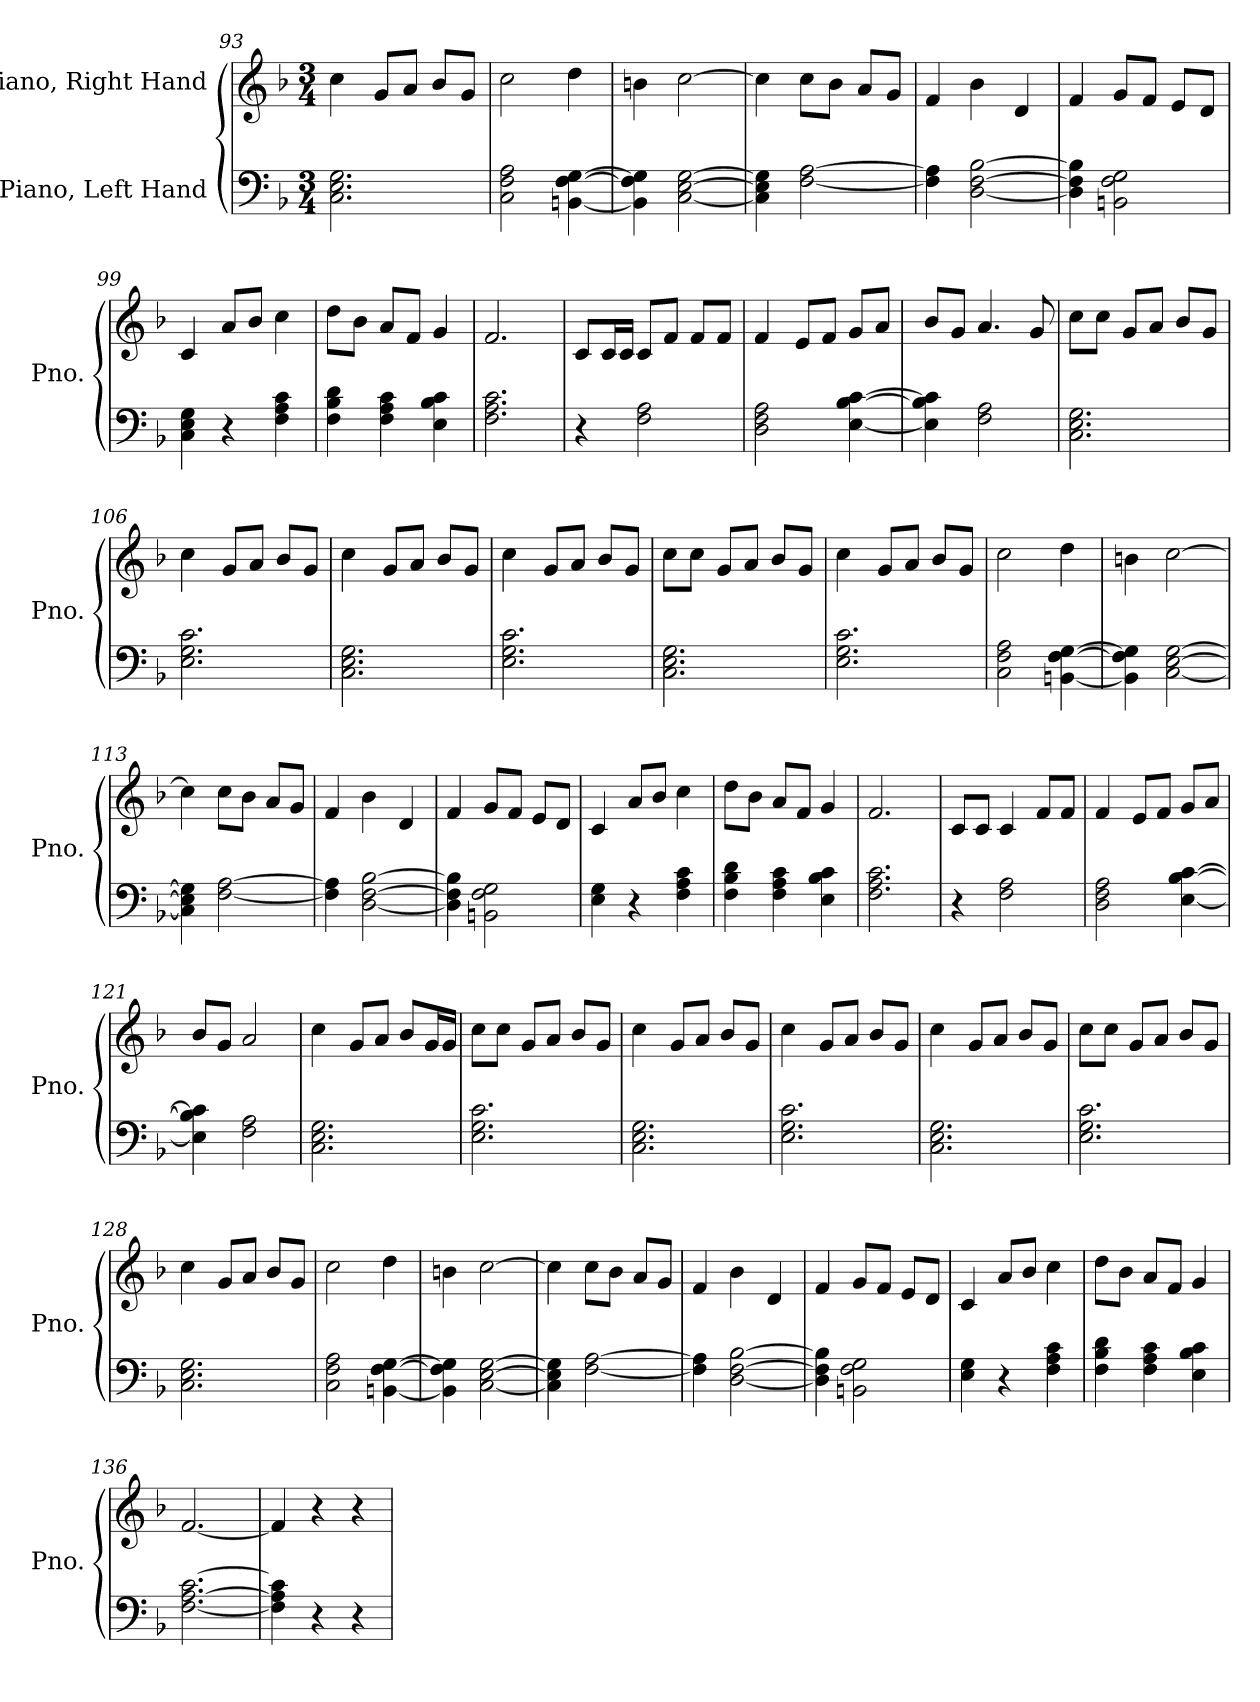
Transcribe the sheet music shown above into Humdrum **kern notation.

**kern	**kern
*part2	*part1
*staff2	*staff1
*I"Piano, Left Hand	*I"Piano, Right Hand
*I'Pno.	*I'Pno.
*clefF4	*clefG2
*k[b-]	*k[b-]
*M3/4	*M3/4
=93	=93
2.C\ 2.E\ 2.G\	4cc\
.	8g/L
.	8a/J
.	8b-/L
.	8g/J
=94	=94
2C\ 2F\ 2A\	2cc\
[4BBn\ [4F\ [4G\	4dd\
=95	=95
4BB\] 4F\] 4G\]	4bn\
[2C\ [2E\ [2G\	[2cc\
=96	=96
4C\] 4E\] 4G\]	4cc\]
[2F\ [2A\	8cc\L
.	8b-\J
.	8a/L
.	8g/J
=97	=97
4F\] 4A\]	4f/
[2D\ [2F\ [2B-\	4b-\
.	4d/
=98	=98
4D\] 4F\] 4B-\]	4f/
2BBn\ 2F\ 2G\	8g/L
.	8f/J
.	8e/L
.	8d/J
=99	=99
4C\ 4E\ 4G\	4c/
4r	8a/L
.	8b-/J
4F\ 4A\ 4c\	4cc\
!!LO:LB:g=z
=100	=100
4F\ 4B-\ 4d\	8dd\L
.	8b-\J
4F\ 4A\ 4c\	8a/L
.	8f/J
4E\ 4B-\ 4c\	4g/
=101	=101
2.F\ 2.A\ 2.c\	2.f/
=102	=102
4r	8c/L
.	16c/L
.	16c/JJ
2F\ 2A\	8c/L
.	8f/J
.	8f/L
.	8f/J
=103	=103
2D\ 2F\ 2A\	4f/
.	8e/L
.	8f/J
[4E\ [4B-\ [4c\	8g/L
.	8a/J
=104	=104
4E\] 4B-\] 4c\]	8b-/L
.	8g/J
2F\ 2A\	4.a/
.	8g/
=105	=105
2.C\ 2.E\ 2.G\	8cc\L
.	8cc\J
.	8g/L
.	8a/J
.	8b-/L
.	8g/J
=106	=106
2.E\ 2.G\ 2.c\	4cc\
.	8g/L
.	8a/J
.	8b-/L
.	8g/J
!!LO:LB:g=z
=107	=107
2.C\ 2.E\ 2.G\	4cc\
.	8g/L
.	8a/J
.	8b-/L
.	8g/J
=108	=108
2.E\ 2.G\ 2.c\	4cc\
.	8g/L
.	8a/J
.	8b-/L
.	8g/J
=109	=109
2.C\ 2.E\ 2.G\	8cc\L
.	8cc\J
.	8g/L
.	8a/J
.	8b-/L
.	8g/J
=110	=110
2.E\ 2.G\ 2.c\	4cc\
.	8g/L
.	8a/J
.	8b-/L
.	8g/J
=111	=111
2C\ 2F\ 2A\	2cc\
[4BBn\ [4F\ [4G\	4dd\
=112	=112
4BB\] 4F\] 4G\]	4bn\
[2C\ [2E\ [2G\	[2cc\
=113	=113
4C\] 4E\] 4G\]	4cc\]
[2F\ [2A\	8cc\L
.	8b-\J
.	8a/L
.	8g/J
=114	=114
4F\] 4A\]	4f/
[2D\ [2F\ [2B-\	4b-\
.	4d/
!!LO:LB:g=z
=115	=115
4D\] 4F\] 4B-\]	4f/
2BBn\ 2F\ 2G\	8g/L
.	8f/J
.	8e/L
.	8d/J
=116	=116
4E\ 4G\	4c/
4r	8a/L
.	8b-/J
4F\ 4A\ 4c\	4cc\
=117	=117
4F\ 4B-\ 4d\	8dd\L
.	8b-\J
4F\ 4A\ 4c\	8a/L
.	8f/J
4E\ 4B-\ 4c\	4g/
=118	=118
2.F\ 2.A\ 2.c\	2.f/
=119	=119
4r	8c/L
.	8c/J
2F\ 2A\	4c/
.	8f/L
.	8f/J
=120	=120
2D\ 2F\ 2A\	4f/
.	8e/L
.	8f/J
[4E\ [4B-\ [4c\	8g/L
.	8a/J
=121	=121
4E\] 4B-\] 4c\]	8b-/L
.	8g/J
2F\ 2A\	2a/
!!LO:LB:g=z
=122	=122
2.C\ 2.E\ 2.G\	4cc\
.	8g/L
.	8a/J
.	8b-/L
.	16g/L
.	16g/JJ
=123	=123
2.E\ 2.G\ 2.c\	8cc\L
.	8cc\J
.	8g/L
.	8a/J
.	8b-/L
.	8g/J
=124	=124
2.C\ 2.E\ 2.G\	4cc\
.	8g/L
.	8a/J
.	8b-/L
.	8g/J
=125	=125
2.E\ 2.G\ 2.c\	4cc\
.	8g/L
.	8a/J
.	8b-/L
.	8g/J
=126	=126
2.C\ 2.E\ 2.G\	4cc\
.	8g/L
.	8a/J
.	8b-/L
.	8g/J
=127	=127
2.E\ 2.G\ 2.c\	8cc\L
.	8cc\J
.	8g/L
.	8a/J
.	8b-/L
.	8g/J
=128	=128
2.C\ 2.E\ 2.G\	4cc\
.	8g/L
.	8a/J
.	8b-/L
.	8g/J
!!LO:PB:g=z
=129	=129
2C\ 2F\ 2A\	2cc\
[4BBn\ [4F\ [4G\	4dd\
=130	=130
4BB\] 4F\] 4G\]	4bn\
[2C\ [2E\ [2G\	[2cc\
=131	=131
4C\] 4E\] 4G\]	4cc\]
[2F\ [2A\	8cc\L
.	8b-\J
.	8a/L
.	8g/J
=132	=132
4F\] 4A\]	4f/
[2D\ [2F\ [2B-\	4b-\
.	4d/
=133	=133
4D\] 4F\] 4B-\]	4f/
2BBn\ 2F\ 2G\	8g/L
.	8f/J
.	8e/L
.	8d/J
=134	=134
4E\ 4G\	4c/
4r	8a/L
.	8b-/J
4F\ 4A\ 4c\	4cc\
=135	=135
4F\ 4B-\ 4d\	8dd\L
.	8b-\J
4F\ 4A\ 4c\	8a/L
.	8f/J
4E\ 4B-\ 4c\	4g/
=136	=136
[2.F\ [2.A\ [2.c\	[2.f/
=137	=137
4F\] 4A\] 4c\]	4f/]
4r	4r
4r	4r
=	=
*-	*-
